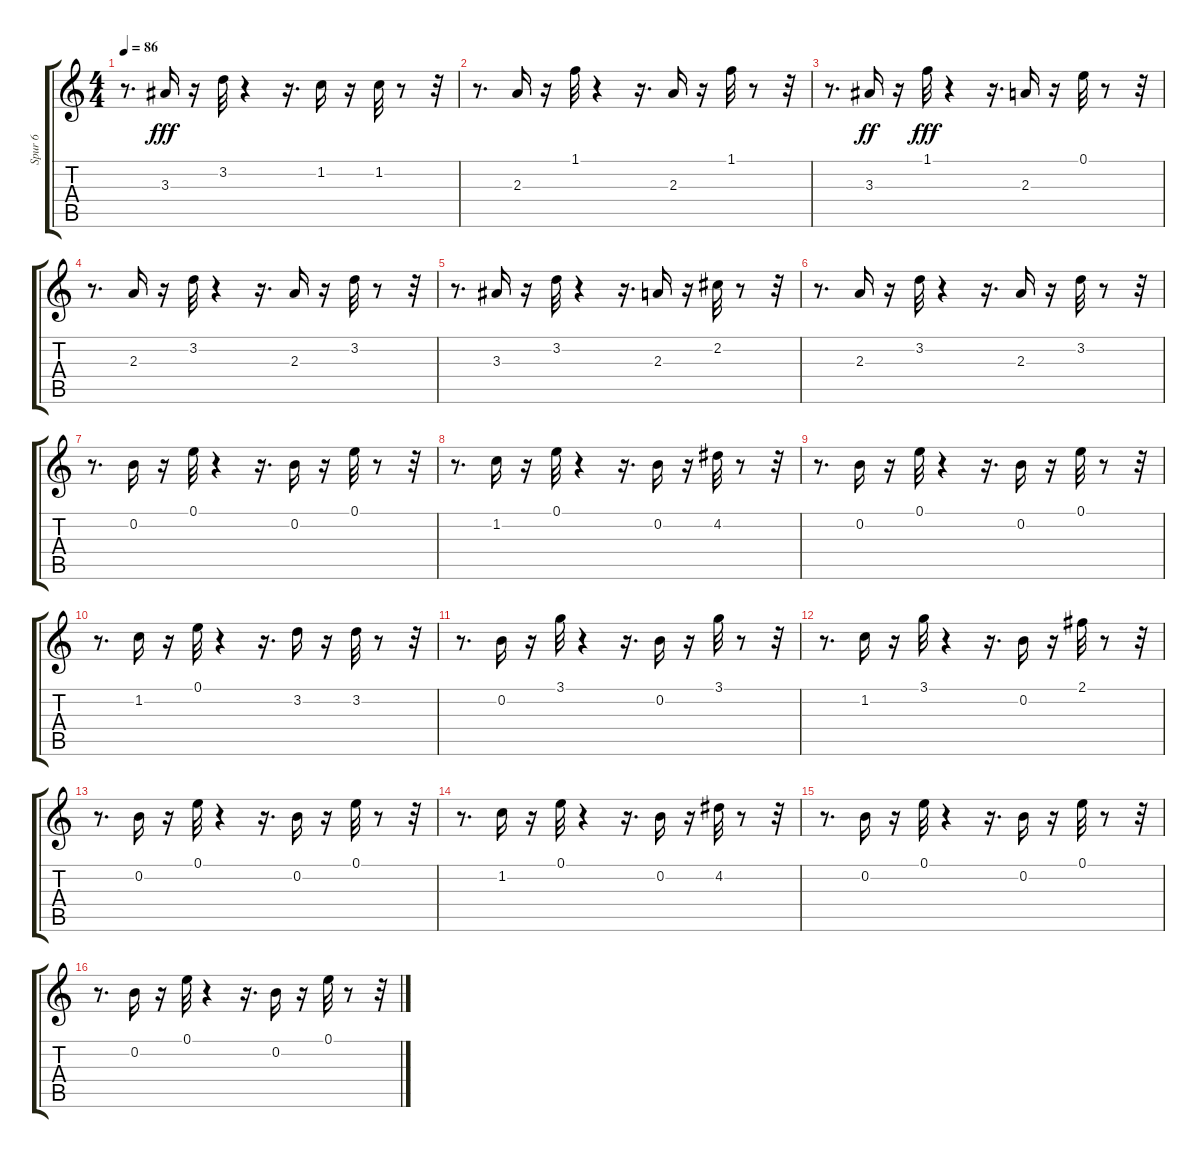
\track ("Spur 6" "Spur 6") {instrument electricguitarmuted}
\staff {score tabs}
\tuning (E4 B3 G3 D3 A2 E2) {hide}
\ts (4 4)
\tempo 86
\clef g2
\ks c
r.8{d dy fff} 3.3.16 r.16 3.2.32 r.4 r.16{d} 1.2.16 r.16 1.2.32 r.8 r.32 |
r.8{d} 2.3.16 r.16 1.1.32 r.4 r.16{d} 2.3.16 r.16 1.1.32 r.8 r.32 |
r.8{d} 3.3.16{dy ff} r.16 1.1.32{dy fff} r.4 r.16{d} 2.3.16 r.16 0.1.32 r.8 r.32 |
r.8{d} 2.3.16 r.16 3.2.32 r.4 r.16{d} 2.3.16 r.16 3.2.32 r.8 r.32 |
r.8{d} 3.3.16 r.16 3.2.32 r.4 r.16{d} 2.3.16 r.16 2.2.32 r.8 r.32 |
r.8{d} 2.3.16 r.16 3.2.32 r.4 r.16{d} 2.3.16 r.16 3.2.32 r.8 r.32 |
r.8{d} 0.2.16 r.16 0.1.32 r.4 r.16{d} 0.2.16 r.16 0.1.32 r.8 r.32 |
r.8{d} 1.2.16 r.16 0.1.32 r.4 r.16{d} 0.2.16 r.16 4.2.32 r.8 r.32 |
r.8{d} 0.2.16 r.16 0.1.32 r.4 r.16{d} 0.2.16 r.16 0.1.32 r.8 r.32 |
r.8{d} 1.2.16 r.16 0.1.32 r.4 r.16{d} 3.2.16 r.16 3.2.32 r.8 r.32 |
r.8{d} 0.2.16 r.16 3.1.32 r.4 r.16{d} 0.2.16 r.16 3.1.32 r.8 r.32 |
r.8{d} 1.2.16 r.16 3.1.32 r.4 r.16{d} 0.2.16 r.16 2.1.32 r.8 r.32 |
r.8{d} 0.2.16 r.16 0.1.32 r.4 r.16{d} 0.2.16 r.16 0.1.32 r.8 r.32 |
r.8{d} 1.2.16 r.16 0.1.32 r.4 r.16{d} 0.2.16 r.16 4.2.32 r.8 r.32 |
r.8{d} 0.2.16 r.16 0.1.32 r.4 r.16{d} 0.2.16 r.16 0.1.32 r.8 r.32 |
r.8{d} 0.2.16 r.16 0.1.32 r.4 r.16{d} 0.2.16 r.16 0.1.32 r.8 r.32
